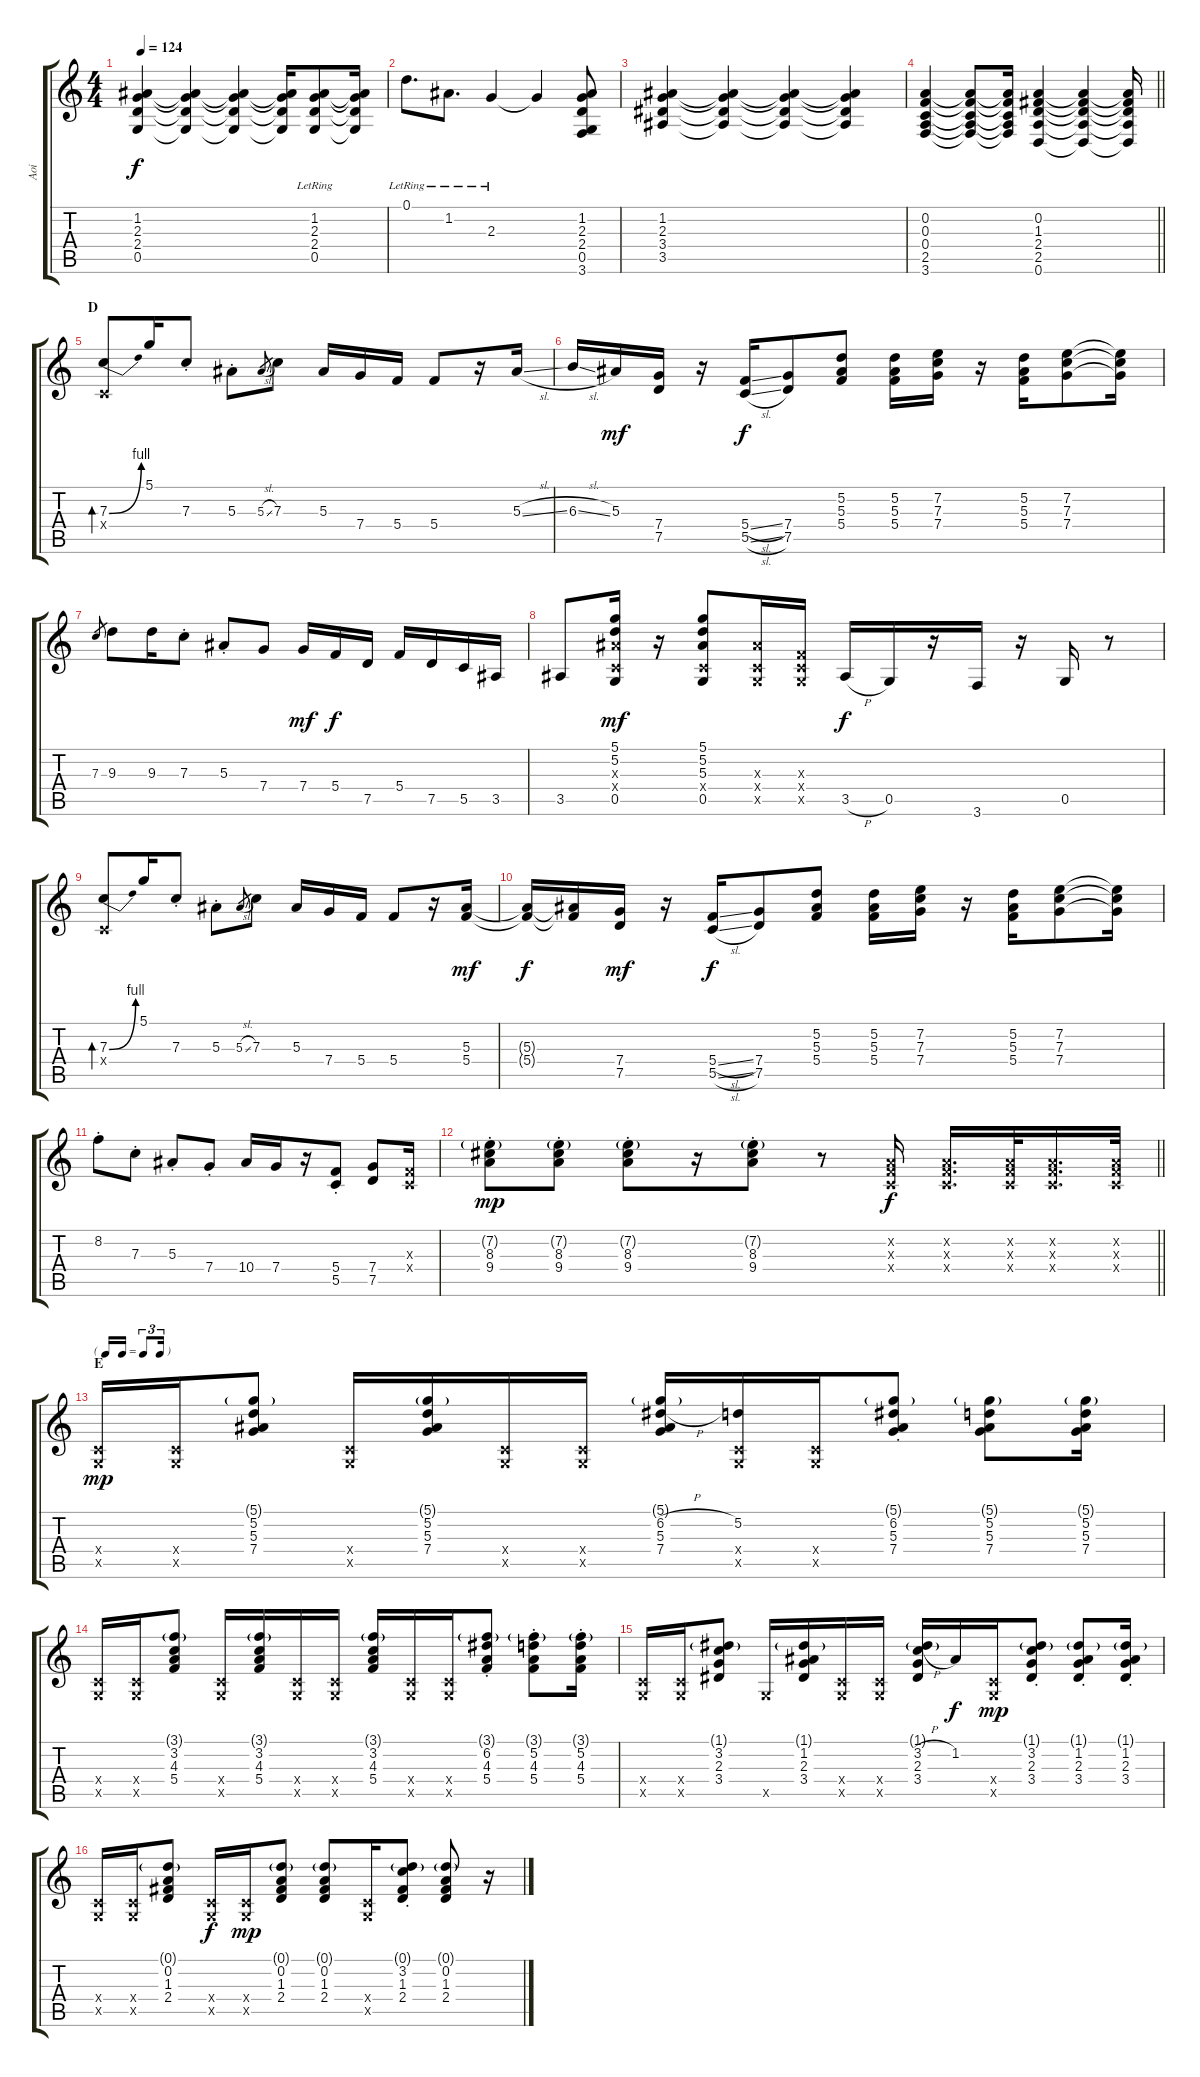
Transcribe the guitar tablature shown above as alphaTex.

\track ("Aoi" "Aoi") {instrument overdrivenguitar}
\staff {score tabs}
\tuning (D4 A3 F3 C3 G2 D2) {hide}
\ts (4 4)
\tempo 124
\clef g2
\ks c
(1.2 2.3 2.4 0.5).4{dy f} (1.2{t} 2.3{t} 2.4{t} 0.5{t}).4 (1.2{t} 2.3{t} 2.4{t} 0.5{t}).4 (1.2{t} 2.3{t} 2.4{t} 0.5{t}).16 (1.2 2.3 2.4{lr} 0.5{lr}).8 (1.2{t} 2.3{t} 2.4{t} 0.5{t}).16 |
0.1{lr}.8{d} 1.2{lr}.8{d} 2.3{lr}.4 2.3{t}.4 (1.2 2.3 2.4 0.5 3.6).8 |
(1.2 2.3 3.4 3.5).4 (1.2{t} 2.3{t} 3.4{t} 3.5{t}).4 (1.2{t} 2.3{t} 3.4{t} 3.5{t}).4 (1.2{t} 2.3{t} 3.4{t} 3.5{t}).4 |
\barLineRight lightlight
(0.2 0.3 0.4 2.5 3.6).4 (0.2{t} 0.3{t} 0.4{t} 2.5{t} 3.6{t}).8 (0.2{t} 0.3{t} 0.4{t} 2.5{t} 3.6{t}).16 (0.2 1.3 2.4 2.5 0.6).4 (0.2{t} 1.3{t} 2.4{t} 2.5{t} 0.6{t}).4 (0.2{t} 1.3{t} 2.4{t} 2.5{t} 0.6{t}).16 |
\section ("" "D")
(7.3{be (bend 0 0 60 4)} 0.4{x}).8{bd 60} 5.1.16 7.3{st}.8 5.3{st}.8 5.3{sl}.8{gr} 7.3.8 5.3.16 7.4.16 5.4.16 5.4.8 r.16 5.3{sl}.16 |
6.3{sl}.16 5.3.16{dy mf} (7.4 7.5).16 r.16 (5.4{sl} 5.5{sl}).16{dy f} (7.4 7.5).8 (5.2 5.3 5.4).8 (5.2 5.3 5.4).16 (7.2 7.3 7.4).16 r.16 (5.2 5.3 5.4).16 (7.2 7.3 7.4).8 (7.2{t} 7.3{t} 7.4{t}).16 |
7.3.8{gr} 9.3.8 9.3.16 7.3{st}.8 5.3{st}.8 7.4.8 7.4.16{dy mf} 5.4.16{dy f} 7.5.16 5.4.16 7.5.16 5.5.16 3.5.16 |
3.5.8 (5.1 5.2 5.3{x} 0.4{x} 0.5).16{dy mf} r.16 (5.1 5.2 5.3 0.4{x} 0.5).8 (5.3{x} 0.4{x} 0.5{x}).16 (0.3{x} 0.4{x} 0.5{x}).16 3.5{h}.16{dy f} 0.5.16 r.16 3.6.16 r.16 0.5.16 r.8 |
(7.3{be (bend 0 0 60 4)} 0.4{x}).8{bd 60} 5.1.16 7.3{st}.8 5.3{st}.8 5.3{sl}.8{gr} 7.3.8 5.3.16 7.4.16 5.4.16 5.4.8 r.16 (5.3 5.4).16{dy mf} |
(5.3{t} 5.4{t}).16{dy f} (5.3{t} 5.4{t}).16 (7.4 7.5).16{dy mf} r.16 (5.4{sl} 5.5{sl}).16{dy f} (7.4 7.5).8 (5.2 5.3 5.4).8 (5.2 5.3 5.4).16 (7.2 7.3 7.4).16 r.16 (5.2 5.3 5.4).16 (7.2 7.3 7.4).8 (7.2{t} 7.3{t} 7.4{t}).16 |
8.2{st}.8 7.3{st}.8 5.3{st}.8 7.4{st}.8 10.4.16 7.4.16 r.16 (5.4{st} 5.5{st}).8 (7.4 7.5).8 (0.3{x} 0.4{x}).16 |
\barLineRight lightlight
(7.2{g st} 8.3{st} 9.4{st}).8{dy mp} (7.2{g st} 8.3{st} 9.4{st}).8 (7.2{g} 8.3 9.4{st}).8 r.16 (7.2{g st} 8.3{st} 9.4{st}).8 r.8 (0.2{x} 0.3{x} 0.4{x}).16{dy f} (0.2{x} 0.3{x} 0.4{x}).16{d} (0.2{x} 0.3{x} 0.4{x}).32 (0.2{x} 0.3{x} 0.4{x}).16{d} (0.2{x} 0.3{x} 0.4{x}).32 |
\tf triplet16th
\section ("" "E")
(0.4{x} 0.5{x}).16{dy mp} (0.4{x} 0.5{x}).16 (5.1{g} 5.2 5.3 7.4).8 (0.4{x} 0.5{x}).16 (5.1{g} 5.2 5.3 7.4).16 (0.4{x} 0.5{x}).16 (0.4{x} 0.5{x}).16 (5.1{g} 6.2{h} 5.3 7.4).16 (5.2 0.4{x} 0.5{x}).16 (0.4{x} 0.5{x}).16 (5.1{g st} 6.2{st} 5.3{st} 7.4{st}).8 (5.1{g} 5.2 5.3 7.4).8 (5.1{g} 5.2 5.3 7.4).16 |
(0.4{x} 0.5{x}).16 (0.4{x} 0.5{x}).16 (3.1{g} 3.2 4.3 5.4).8 (0.4{x} 0.5{x}).16 (3.1{g} 3.2 4.3 5.4).16 (0.4{x} 0.5{x}).16 (0.4{x} 0.5{x}).16 (3.1{g} 3.2 4.3 5.4).16 (0.4{x} 0.5{x}).16 (0.4{x} 0.5{x}).16 (3.1{g st} 6.2{st} 4.3{st} 5.4{st}).8 (3.1{g st} 5.2{st} 4.3{st} 5.4{st}).8 (3.1{g st} 5.2{st} 4.3{st} 5.4{st}).16 |
(0.4{x} 0.5{x}).16 (0.4{x} 0.5{x}).16 (1.1{g} 3.2 2.3 3.4).8 0.5{x}.16 (1.1{g} 1.2 2.3 3.4).16 (0.4{x} 0.5{x}).16 (0.4{x} 0.5{x}).16 (1.1{g} 3.2{h} 2.3 3.4).16 1.2.16{dy f} (0.4{x} 0.5{x}).16{dy mp} (1.1{g st} 3.2{st} 2.3{st} 3.4{st}).8 (1.1{g st} 1.2{st} 2.3{st} 3.4{st}).8 (1.1{g st} 1.2{st} 2.3{st} 3.4{st}).16 |
(0.4{x} 0.5{x}).16 (0.4{x} 0.5{x}).16 (0.1{g} 0.2 1.3 2.4).8 (0.4{x} 0.5{x}).16{dy f} (0.4{x} 0.5{x}).16{dy mp} (0.1{g} 0.2 1.3 2.4).8 (0.1{g} 0.2 1.3 2.4).8 (0.4{x} 0.5{x}).16 (0.1{g st} 3.2{st} 1.3{st} 2.4{st}).8 (0.1{g} 0.2 1.3 2.4).8 r.16
